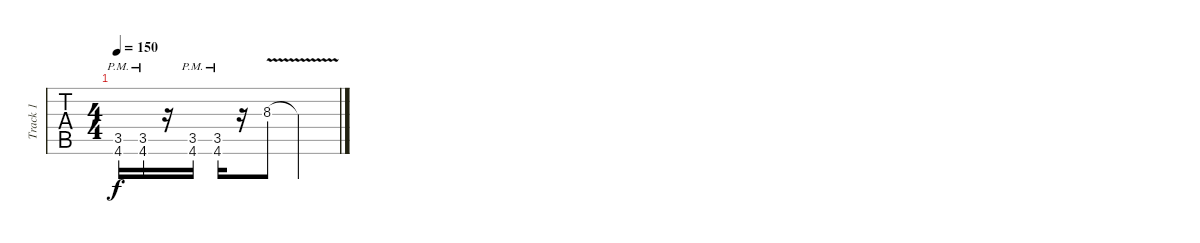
\track ("Track 1" "Track 1") {instrument overdrivenguitar}
\staff {tabs}
\tuning (Bb3 F3 Db3 Ab2 Eb2 Ab1) {hide}
\ts (4 4)
\tempo 150
\clef f4
\ks c
(3.5{pm} 4.6{pm}).16{dy f} (3.5{pm} 4.6{pm}).16 r.16 (3.5{pm} 4.6{pm}).16 (3.5{pm} 4.6{pm}).16 r.16 8.3{v}.8 8.3{t}.2
